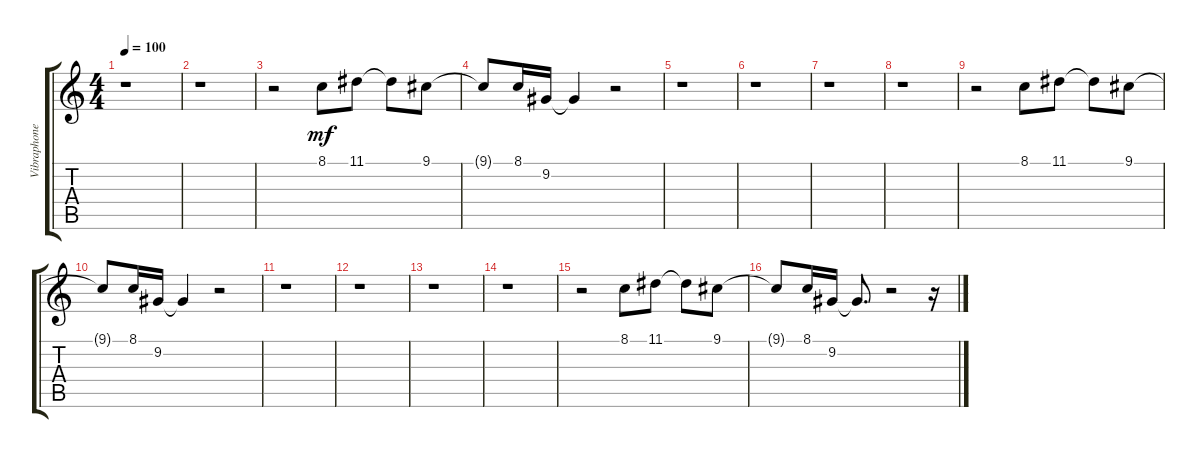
\track ("Vibraphone (Staff 1)" "Vibraphone") {instrument vibraphone}
\staff {score tabs}
\tuning (E4 B3 G3 D3 A2 E2) {hide}
\ts (4 4)
\tempo 100
\clef g2
\ks aminor
r.1{dy mf} |
r.1 |
r.2 8.1.8 11.1.8 11.1{t}.8 9.1.8 |
9.1{t}.8 8.1.16 9.2.16 9.2{t}.4 r.2 |
r.1 |
r.1 |
r.1 |
r.1 |
r.2 8.1.8 11.1.8 11.1{t}.8 9.1.8 |
9.1{t}.8 8.1.16 9.2.16 9.2{t}.4 r.2 |
r.1 |
r.1 |
r.1 |
r.1 |
r.2 8.1.8 11.1.8 11.1{t}.8 9.1.8 |
9.1{t}.8 8.1.16 9.2.16 9.2{t}.8{d} r.2 r.16
